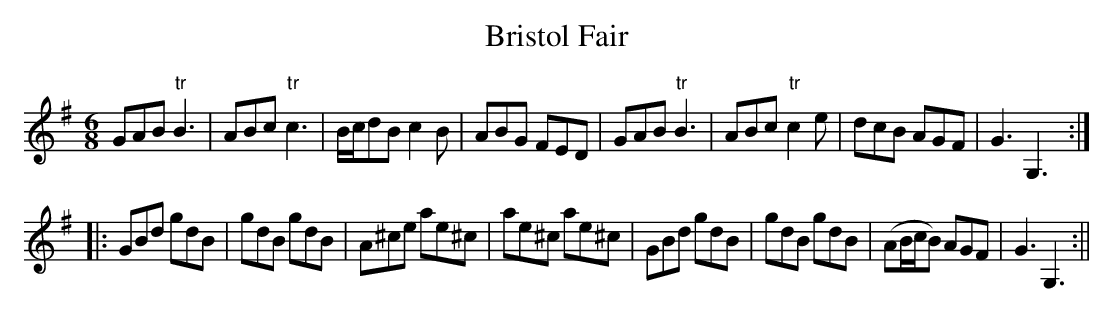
X:1
T:Bristol Fair
M:6/8
L:1/8
K:G
GAB "tr"B3|ABc "tr"c3|B/c/dB c2B|ABG FED|GAB "tr"B3|ABc "tr"c2e|dcB AGF|G3 G,3:|
|:GBd gdB|gdB gdB|A^ce ae^c|ae^c ae^c|GBd gdB|gdB gdB|(AB/c/B) AGF|G3 G,3:||
